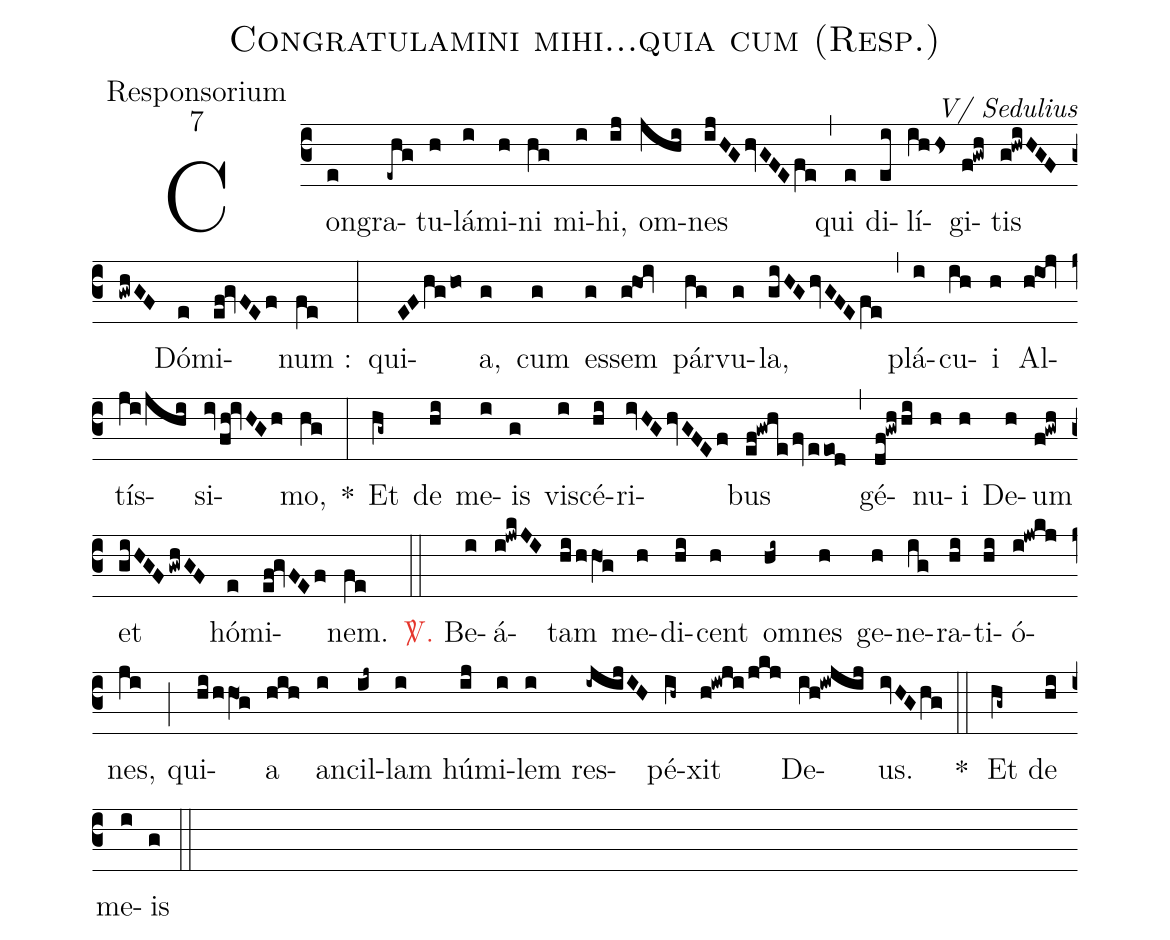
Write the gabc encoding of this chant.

name:Congratulamini mihi...quia cum (Resp.);
office-part:Responsorium;
mode:7;
commentary:V/ Sedulius;
%%
(c3)Con(e)gra(-ehg)tu(h)lá(i)mi(h)ni(hg) mi(i)hi,(ij) om(jhi)nes(ijHGhvGFEfe) (,) qui(e) di(ei)lí(ihhs)gi(f!gwh)tis(g!hwiHGF/gwhGF) Dó(e)mi(ef!gvFEf)num :(fe) (:)
qui(EFhgho)a,(g) cum(g) es(g)sem(g!hoi) pár(hg)vu(g)la,(giHGhvGFEfe) (,) plá(i)cu(ih)i(h) Al(h!ioj)tís(ji/jhi)si(iv/fh!ivHGh)mo,(hg) *(:)
Et(hg~) de(hi) me(i)is(g) vi(i)scé(hi)ri(ivHGhvGFEf)bus(ef!gwhe/fv/eeod) (,) gé(df!gwhhi)nu(h)i(h) De(h)um(f!gwh) et(giHGF/gwhGF) hó(e)mi(ef!gvFEf)nem.(fe) (::)

<c><sp>V/</sp>.</c> Be(i)á(i!jwkJI)tam(hi/hhO1g) me(h)di(hi)cent(h) om(hi~)nes(h)
ge(h)ne(ig)ra(hi)ti(hi)ó(i!jwkj)nes,(ji) (;)
qui(hi/hhO1g)a(hih) an(i)cil(ij~)lam(i) hú(ij)mi(i)lem(i)
res(-ijijIH)pé(ih~)xit(h!iwji/jkj) De(ih!iwjij)us.(ivHGhg) (::)

*() Et(hg~) de(hi) me(i)is(g) (::)
